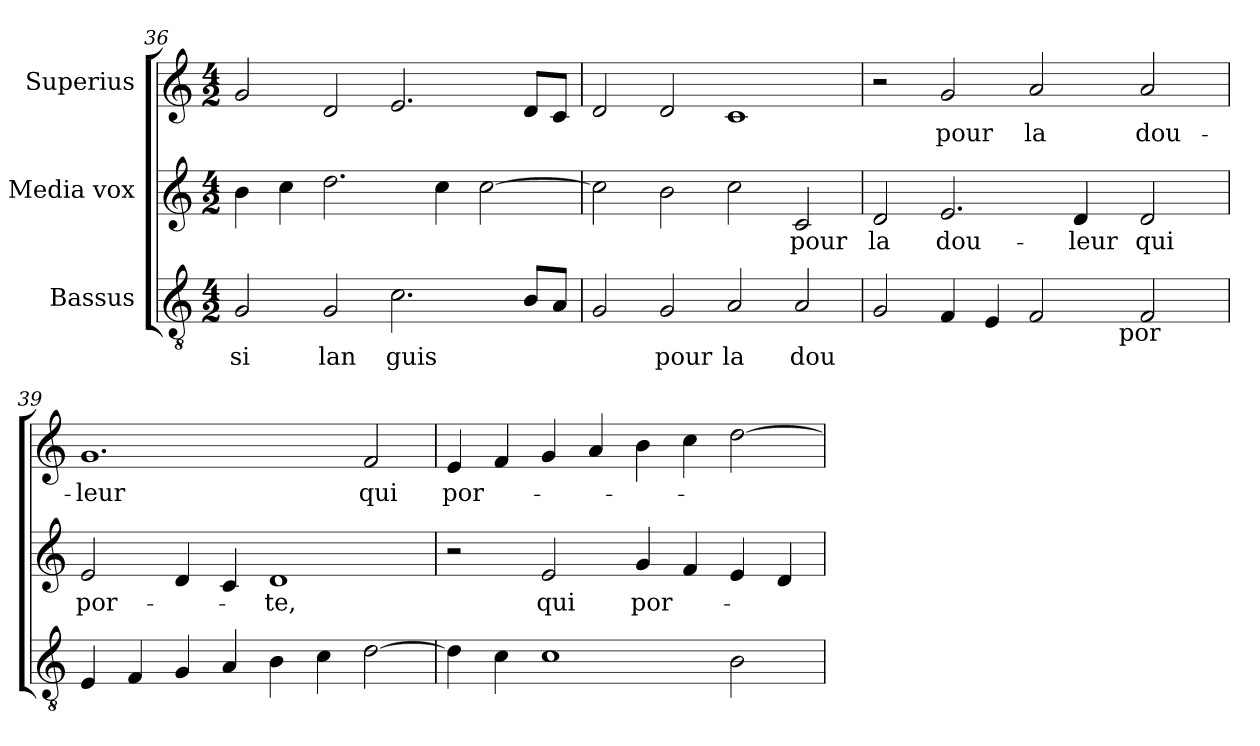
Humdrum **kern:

**kern	**text	**kern	**text	**kern	**text
*part3	*part3	*part2	*part2	*part1	*part1
*staff3	*staff3	*staff2	*staff2	*staff1	*staff1
*I"Bassus	*	*I"Media vox	*	*I"Superius	*
*clefGv2	*	*clefG2	*	*clefG2	*
*M4/2	*	*M4/2	*	*M4/2	*
=36	=36	=36	=36	=36	=36
!	!LO:LY:b:cj	!	!	!	!
2G/	si	4b\	.	2g/	.
.	.	4cc\	.	.	.
!	!LO:LY:b:cj	!	!	!	!
2G/	lan	2.dd\	.	2d/	.
!	!LO:LY:b	!	!	!	!
2.c\	guis	.	.	2.e/	.
.	.	4cc\	.	.	.
.	.	[>2cc\	.	.	.
8B/L	.	.	.	8d/L	.
8A/J	.	.	.	8c/J	.
=37	=37	=37	=37	=37	=37
2G/	.	2cc\]	.	2d/	.
!	!LO:LY:b:cj	!	!	!	!
2G/	pour	2b\	.	2d/	.
!	!LO:LY:b:cj	!	!	!	!
2A/	la	2cc\	.	1c	.
!	!LO:LY:b:cj	!	!LO:LY:b:cj	!	!
2A/	dou	2c/	-pour	.	.
!!LO:LB:g=z
=38	=38	=38	=38	=38	=38
!LO:TX:b:t=leur qui	!	!	!	!	!
!	!	!	!LO:LY:b:cj	!	!
*^	*	*	*	*	*
2G/	1ryy	.	2d/	la	2r	.
!	!	!	!	!LO:LY:b:cj	!	!LO:LY:b:cj
4F/	.	.	2.e/	dou-	2g/	pour
4E/	.	.	.	.	.	.
!	!	!	!	!	!	!LO:LY:b:cj
2F/	4ryy	.	.	.	2a/	la
!	!	!	!	!LO:LY:b:cj	!	!
.	8ryy	.	4d/	-leur	.	.
.	32.ryy	.	.	.	.	.
!	!LO:TX:b:t=por	!	!	!	!	!
.	2ryy	.	.	.	.	.
!	!	!	!	!LO:LY:b:cj	!	!LO:LY:b:cj
2F/	.	.	2d/	qui	2a/	dou-
.	16ryy	.	.	.	.	.
.	64ryy	.	.	.	.	.
=39	=39	=39	=39	=39	=39	=39
!LO:TX:b:t=te.	!	!	!	!	!	!
!	!	!	!	!LO:LY:b	!	!LO:LY:b:cj
*v	*v	*	*	*	*	*
4E/	.	2e/	por-	1.g	-leur
4F/	.	.	.	.	.
4G/	.	4d/	.	.	.
4A/	.	4c/	.	.	.
!	!	!	!LO:LY:b:cj	!	!
4B\	.	1d	-te,	.	.
4c\	.	.	.	.	.
!	!	!	!	!	!LO:LY:b:cj
[>2d\	.	.	.	2f/	qui
=40	=40	=40	=40	=40	=40
!	!	!	!	!	!LO:LY:b
4d\]	.	2r	.	4e/	por-
4c\	.	.	.	4f/	.
!	!	!	!LO:LY:b:cj	!	!
1c	.	2e/	qui	4g/	.
.	.	.	.	4a/	.
!	!	!	!LO:LY:b	!	!
.	.	4g/	por-	4b\	.
.	.	4f/	.	4cc\	.
2B\	.	4e/	.	[>2dd\	.
.	.	4d/	.	.	.
=	=	=	=	=	=
*-	*-	*-	*-	*-	*-
